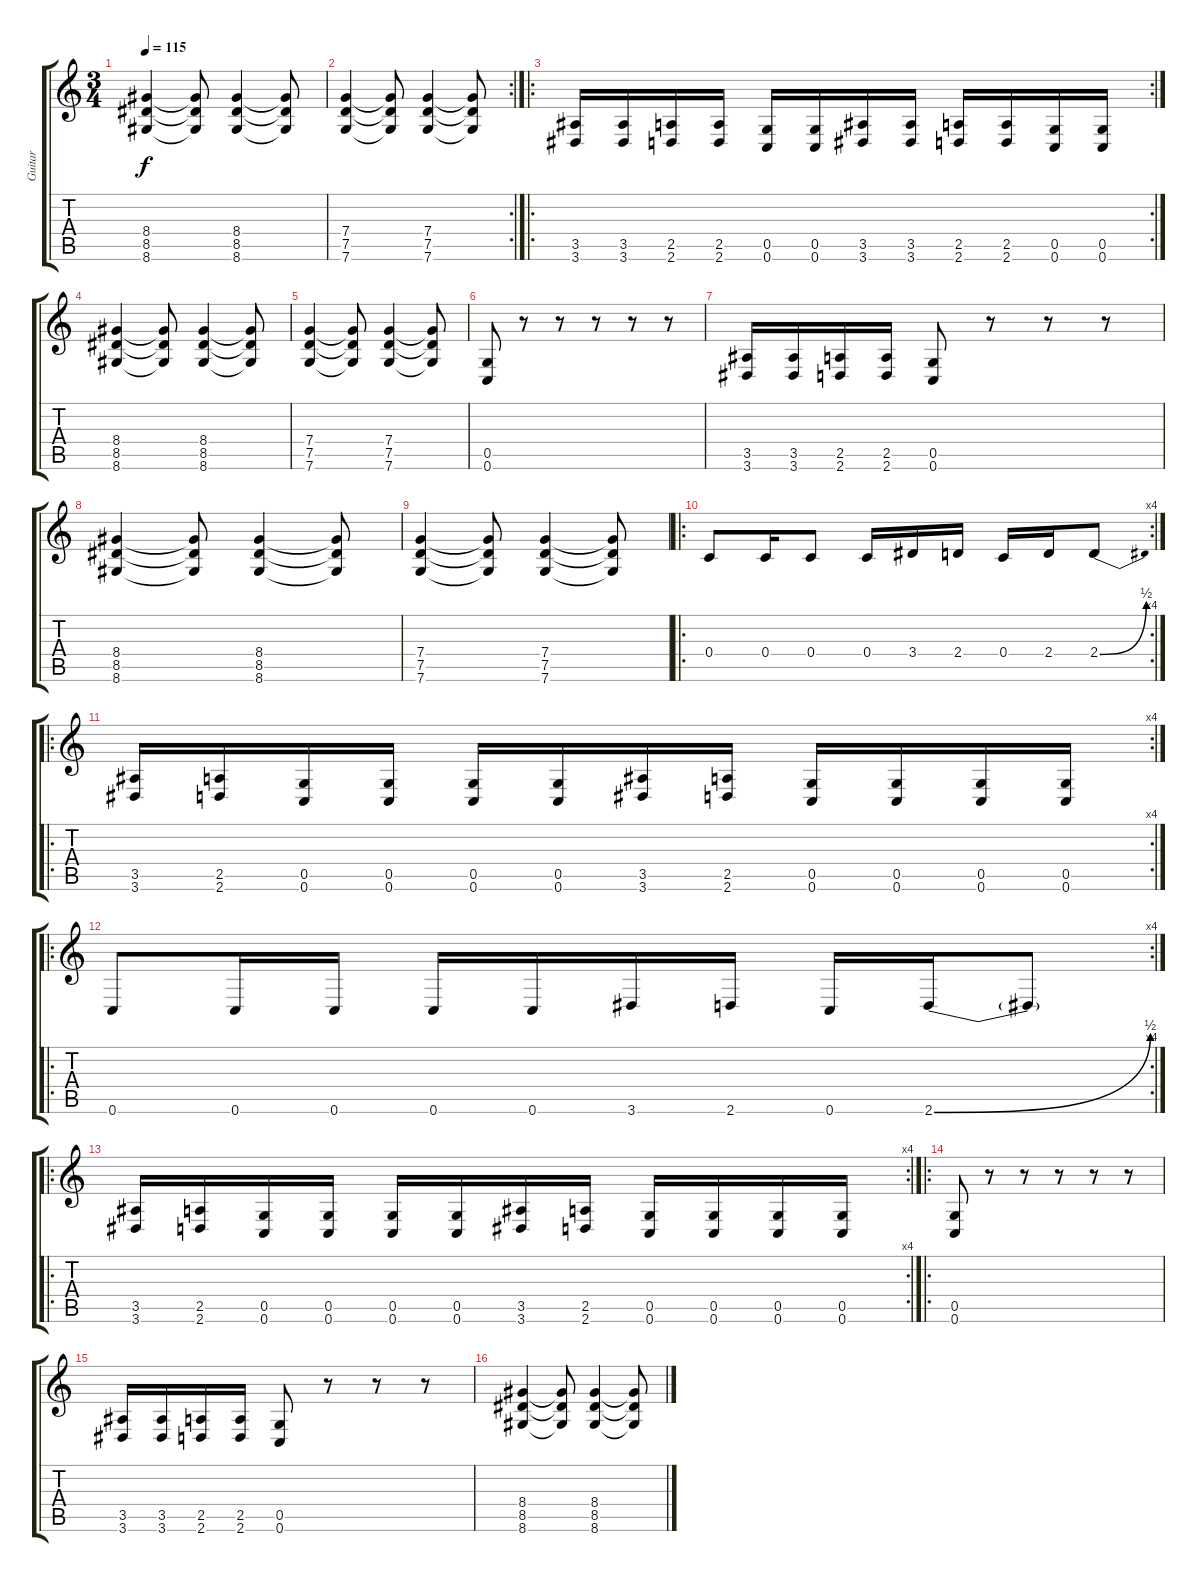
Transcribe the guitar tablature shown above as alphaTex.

\track ("Guitar" "Guitar") {instrument electricguitarclean}
\staff {score tabs}
\tuning (D4 A3 F3 C3 G2 C2) {hide}
\ts (3 4)
\tempo 115
\clef g2
\ks c
(8.4 8.5 8.6).4{dy f} (8.4{t} 8.5{t} 8.6{t}).8 (8.4 8.5 8.6).4 (8.4{t} 8.5{t} 8.6{t}).8 |
\rc 2
(7.4 7.5 7.6).4 (7.4{t} 7.5{t} 7.6{t}).8 (7.4 7.5 7.6).4 (7.4{t} 7.5{t} 7.6{t}).8 |
\ro
\rc 2
(3.5 3.6).16 (3.5 3.6).16 (2.5 2.6).16 (2.5 2.6).16 (0.5 0.6).16 (0.5 0.6).16 (3.5 3.6).16 (3.5 3.6).16 (2.5 2.6).16 (2.5 2.6).16 (0.5 0.6).16 (0.5 0.6).16 |
(8.4 8.5 8.6).4 (8.4{t} 8.5{t} 8.6{t}).8 (8.4 8.5 8.6).4 (8.4{t} 8.5{t} 8.6{t}).8 |
(7.4 7.5 7.6).4 (7.4{t} 7.5{t} 7.6{t}).8 (7.4 7.5 7.6).4 (7.4{t} 7.5{t} 7.6{t}).8 |
(0.5 0.6).8 r.8 r.8 r.8 r.8 r.8 |
(3.5 3.6).16 (3.5 3.6).16 (2.5 2.6).16 (2.5 2.6).16 (0.5 0.6).8 r.8 r.8 r.8 |
(8.4 8.5 8.6).4 (8.4{t} 8.5{t} 8.6{t}).8 (8.4 8.5 8.6).4 (8.4{t} 8.5{t} 8.6{t}).8 |
(7.4 7.5 7.6).4 (7.4{t} 7.5{t} 7.6{t}).8 (7.4 7.5 7.6).4 (7.4{t} 7.5{t} 7.6{t}).8 |
\ro
\rc 4
0.4.8 0.4.16 0.4.8 0.4.16 3.4.16 2.4.16 0.4.16 2.4.16 2.4{be (bend 0 0 60 2)}.8 |
\ro
\rc 4
(3.5 3.6).16 (2.5 2.6).16 (0.5 0.6).16 (0.5 0.6).16 (0.5 0.6).16 (0.5 0.6).16 (3.5 3.6).16 (2.5 2.6).16 (0.5 0.6).16 (0.5 0.6).16 (0.5 0.6).16 (0.5 0.6).16 |
\ro
\rc 4
0.6.8 0.6.16 0.6.16 0.6.16 0.6.16 3.6.16 2.6.16 0.6.16 2.6{be (bend 0 0 60 2)}.16 2.6{t}.8 |
\ro
\rc 4
(3.5 3.6).16 (2.5 2.6).16 (0.5 0.6).16 (0.5 0.6).16 (0.5 0.6).16 (0.5 0.6).16 (3.5 3.6).16 (2.5 2.6).16 (0.5 0.6).16 (0.5 0.6).16 (0.5 0.6).16 (0.5 0.6).16 |
\ro
(0.5 0.6).8 r.8 r.8 r.8 r.8 r.8 |
(3.5 3.6).16 (3.5 3.6).16 (2.5 2.6).16 (2.5 2.6).16 (0.5 0.6).8 r.8 r.8 r.8 |
(8.4 8.5 8.6).4 (8.4{t} 8.5{t} 8.6{t}).8 (8.4 8.5 8.6).4 (8.4{t} 8.5{t} 8.6{t}).8
